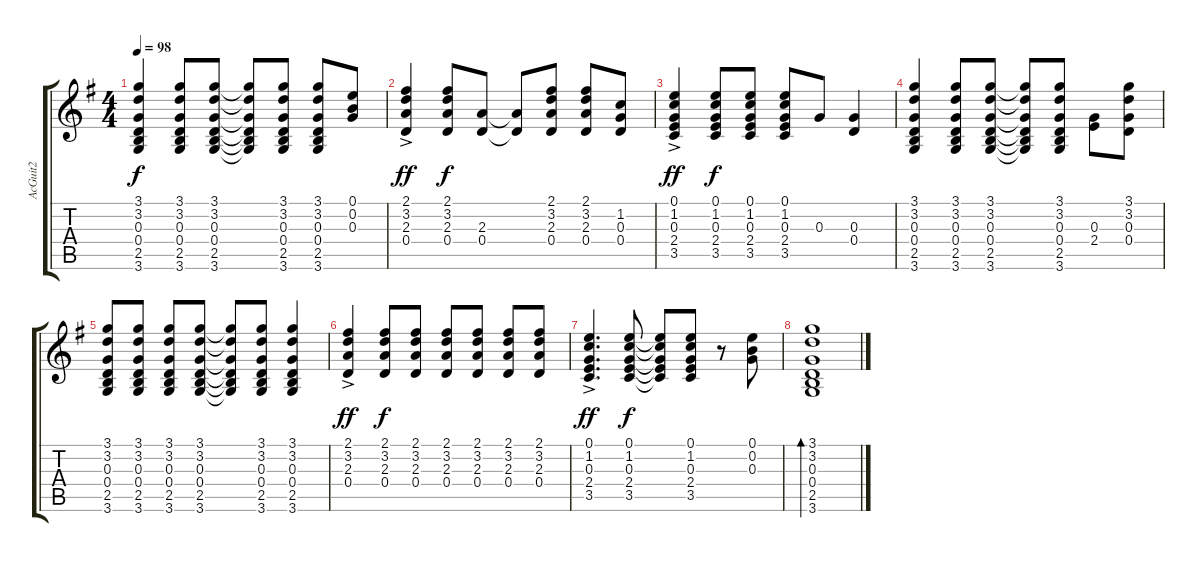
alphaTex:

\track ("AcGuit2" "AcGuit2") {instrument acousticguitarsteel}
\staff {score tabs}
\tuning (E4 B3 G3 D3 A2 E2) {hide}
\ts (4 4)
\tempo 98
\clef g2
\ks g
(3.1 3.2 0.3 0.4 2.5 3.6).4{dy f} (3.1 3.2 0.3 0.4 2.5 3.6).8 (3.1 3.2 0.3 0.4 2.5 3.6).8 (3.1{t} 3.2{t} 0.3{t} 0.4{t} 2.5{t} 3.6{t}).8 (3.1 3.2 0.3 0.4 2.5 3.6).8 (3.1 3.2 0.3 0.4 2.5 3.6).8 (0.1 0.2 0.3).8 |
(2.1{ac} 3.2{ac} 2.3{ac} 0.4{ac}).4{dy ff} (2.1 3.2 2.3 0.4).8{dy f} (2.3 0.4).8 (2.3{t} 0.4{t}).8 (2.1 3.2 2.3 0.4).8 (2.1 3.2 2.3 0.4).8 (1.2 0.3 0.4).8 |
(0.1{ac} 1.2{ac} 0.3{ac} 2.4{ac} 3.5{ac}).4{dy ff} (0.1 1.2 0.3 2.4 3.5).8{dy f} (0.1 1.2 0.3 2.4 3.5).8 (0.1 1.2 0.3 2.4 3.5).8 0.3.8 (0.3 0.4).4 |
(3.1 3.2 0.3 0.4 2.5 3.6).4 (3.1 3.2 0.3 0.4 2.5 3.6).8 (3.1 3.2 0.3 0.4 2.5 3.6).8 (3.1{t} 3.2{t} 0.3{t} 0.4{t} 2.5{t} 3.6{t}).8 (3.1 3.2 0.3 0.4 2.5 3.6).8 (0.3 2.4).8 (3.1 3.2 0.3 0.4).8 |
(3.1 3.2 0.3 0.4 2.5 3.6).8 (3.1 3.2 0.3 0.4 2.5 3.6).8 (3.1 3.2 0.3 0.4 2.5 3.6).8 (3.1 3.2 0.3 0.4 2.5 3.6).8 (3.1{t} 3.2{t} 0.3{t} 0.4{t} 2.5{t} 3.6{t}).8 (3.1 3.2 0.3 0.4 2.5 3.6).8 (3.1 3.2 0.3 0.4 2.5 3.6).4 |
(2.1{ac} 3.2{ac} 2.3{ac} 0.4{ac}).4{dy ff} (2.1 3.2 2.3 0.4).8{dy f} (2.1 3.2 2.3 0.4).8 (2.1 3.2 2.3 0.4).8 (2.1 3.2 2.3 0.4).8 (2.1 3.2 2.3 0.4).8 (2.1 3.2 2.3 0.4).8 |
(0.1{ac} 1.2{ac} 0.3{ac} 2.4{ac} 3.5{ac}).4{d dy ff} (0.1 1.2 0.3 2.4 3.5).8{dy f} (0.1{t} 1.2{t} 0.3{t} 2.4{t} 3.5{t}).8 (0.1 1.2 0.3 2.4 3.5).8 r.8 (0.1 0.2 0.3).8 |
(3.1 3.2 0.3 0.4 2.5 3.6).1{bd 30}
